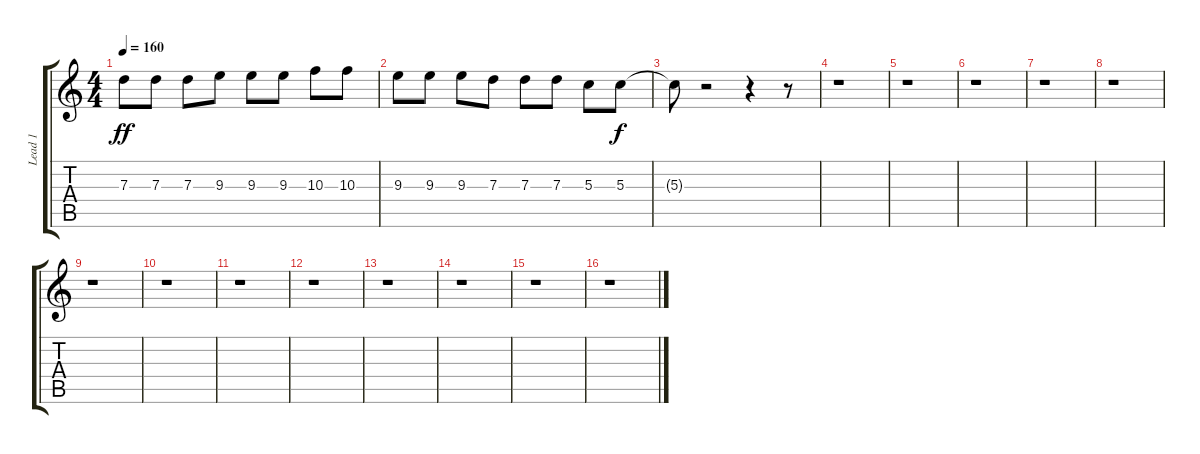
\track ("Lead 1" "Lead 1") {instrument distortionguitar}
\staff {score tabs}
\tuning (E4 B3 G3 D3 A2 D2) {hide}
\ts (4 4)
\tempo 160
\clef g2
\ks c
7.3.8{dy ff} 7.3.8 7.3.8 9.3.8 9.3.8 9.3.8 10.3.8 10.3.8 |
9.3.8 9.3.8 9.3.8 7.3.8 7.3.8 7.3.8 5.3.8 5.3.8{dy f} |
5.3{t}.8 r.2 r.4 r.8 |
r.1 |
r.1 |
r.1 |
r.1 |
r.1 |
r.1 |
r.1 |
r.1 |
r.1 |
r.1 |
r.1 |
r.1 |
r.1
